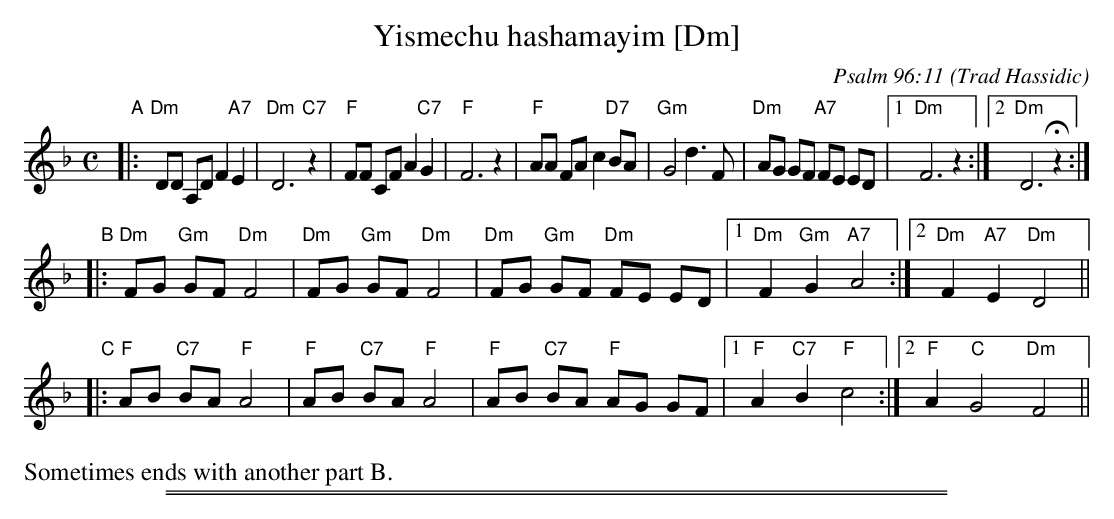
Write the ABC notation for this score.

X:1
T: Yismechu hashamayim [Dm]
C: Psalm 96:11
O: Trad Hassidic
M: C
L: 1/8
K: Dm
"A"\
|: "Dm"DD A,D F2 "A7"E2 | "Dm"D6 "C7"z2 \
| "F"FF CF A2  "C7"G2 | "F"F6 z2 \
| "F"AA FA c2 "D7"BA | "Gm"G4 d3 F \
| "Dm"AG GF "A7"FE ED |1 "Dm"F6 z2 :|2 "Dm"D6 Hz2 :|
"B"\
|: "Dm"FG "Gm"GF "Dm"F4 | "Dm"FG "Gm"GF "Dm"F4 \
|  "Dm"FG "Gm"GF "Dm"FE ED |1 "Dm"F2 "Gm"G2 "A7"A4 :|2 "Dm"F2 "A7"E2 "Dm"D4 ||
"C"\
|: "F"AB "C7"BA "F"A4 | "F"AB "C7"BA "F"A4 \
|  "F"AB "C7"BA "F"AG GF |1 "F"A2 "C7"B2 "F"c4 :|2 "F"A2 "C"G4 "Dm"F4 ||
